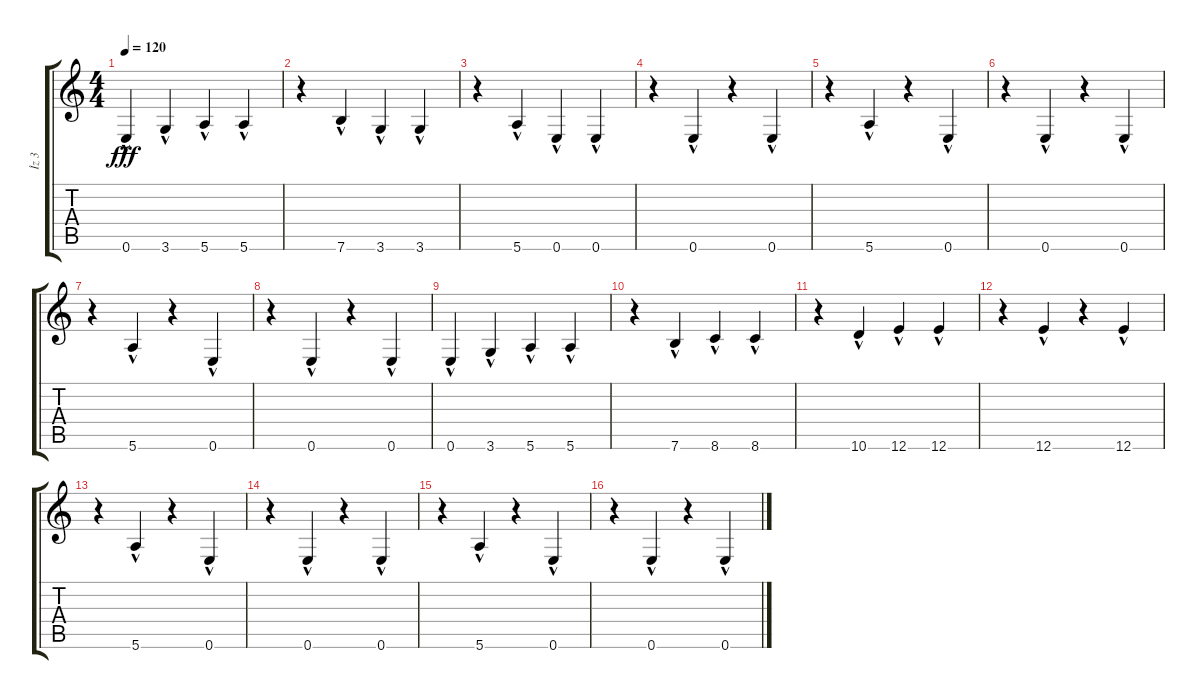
\track ("İz 3" "İz 3") {instrument electricbassfinger}
\staff {score tabs}
\tuning (E4 B3 G3 D3 A2 E2) {hide}
\ts (4 4)
\tempo 120
\clef g2
\ks c
0.6{hac}.4{dy fff} 3.6{hac}.4 5.6{hac}.4 5.6{hac}.4 |
r.4 7.6{hac}.4 3.6{hac}.4 3.6{hac}.4 |
r.4 5.6{hac}.4 0.6{hac}.4 0.6{hac}.4 |
r.4 0.6{hac}.4 r.4 0.6{hac}.4 |
r.4 5.6{hac}.4 r.4 0.6{hac}.4 |
r.4 0.6{hac}.4 r.4 0.6{hac}.4 |
r.4 5.6{hac}.4 r.4 0.6{hac}.4 |
r.4 0.6{hac}.4 r.4 0.6{hac}.4 |
0.6{hac}.4 3.6{hac}.4 5.6{hac}.4 5.6{hac}.4 |
r.4 7.6{hac}.4 8.6{hac}.4 8.6{hac}.4 |
r.4 10.6{hac}.4 12.6{hac}.4 12.6{hac}.4 |
r.4 12.6{hac}.4 r.4 12.6{hac}.4 |
r.4 5.6{hac}.4 r.4 0.6{hac}.4 |
r.4 0.6{hac}.4 r.4 0.6{hac}.4 |
r.4 5.6{hac}.4 r.4 0.6{hac}.4 |
r.4 0.6{hac}.4 r.4 0.6{hac}.4
